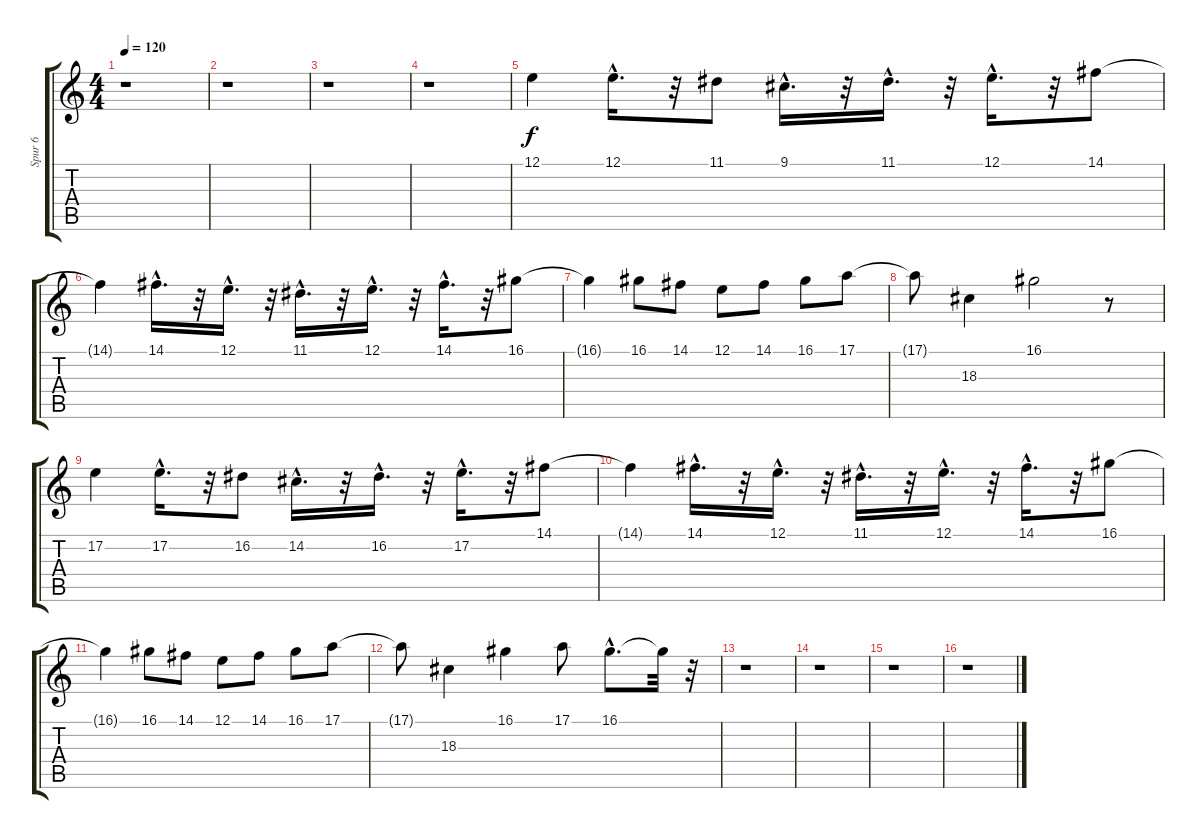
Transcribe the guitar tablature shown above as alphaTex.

\track ("Spur 6" "Spur 6") {instrument tremolostrings}
\staff {score tabs}
\tuning (E4 B3 G3 D3 A2 E2) {hide}
\ts (4 4)
\tempo 120
\clef g2
\ks c
r.1{dy f instrument tremolostrings} |
r.1 |
r.1 |
r.1 |
12.1.4 12.1{hac}.16{d} r.32 11.1.8 9.1{hac}.16{d} r.32 11.1{hac}.16{d} r.32 12.1{hac}.16{d} r.32 14.1.8 |
14.1{t}.4 14.1{hac}.16{d} r.32 12.1{hac}.16{d} r.32 11.1{hac}.16{d} r.32 12.1{hac}.16{d} r.32 14.1{hac}.16{d} r.32 16.1.8 |
16.1{t}.4 16.1.8 14.1.8 12.1.8 14.1.8 16.1.8 17.1.8 |
17.1{t}.8 18.3.4 16.1.2 r.8 |
17.2.4 17.2{hac}.16{d} r.32 16.2.8 14.2{hac}.16{d} r.32 16.2{hac}.16{d} r.32 17.2{hac}.16{d} r.32 14.1.8 |
14.1{t}.4 14.1{hac}.16{d} r.32 12.1{hac}.16{d} r.32 11.1{hac}.16{d} r.32 12.1{hac}.16{d} r.32 14.1{hac}.16{d} r.32 16.1.8 |
16.1{t}.4 16.1.8 14.1.8 12.1.8 14.1.8 16.1.8 17.1.8 |
17.1{t}.8 18.3.4 16.1.4 17.1.8 16.1{hac}.8{d} 16.1{t}.32 r.32 |
r.1 |
r.1 |
r.1 |
r.1
